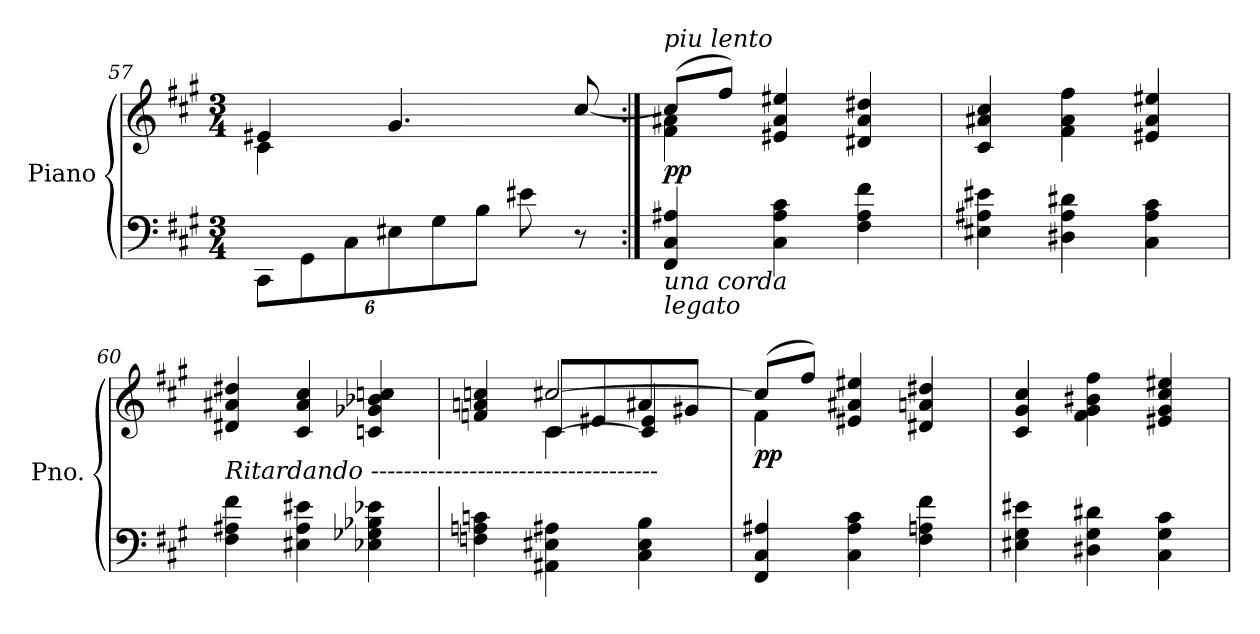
**kern	**kern	**dynam
*part1	*part1	*part1
*staff2	*staff1	*staff1/2
*I"Piano	*	*
*I'Pno.	*	*
*clefF4	*clefG2	*
*k[f#c#g#]	*k[f#c#g#]	*
*M3/4	*M3/4	*
*Xbrackettup	*	*
=57	=57	=57
*	*^	*
12CC#\L	4e#X/	4c#\	.
12GG#\	.	.	.
12C#\	.	.	.
12E#X\	4.g#/	2ryy	.
12G#\	.	.	.
12B\J	.	.	.
8e#X\	.	.	.
8r	[8cc#/	.	.
!!LO:PB:g=z	!!
=58:|!	=58:|!	=58:|!	=58:|!
*	*MM56	*	*
!	!LO:TX:a:i:t=piu lento	!	!
!LO:TX:b:i:t=una corda	!	!	!
!LO:TX:b:i:t=legato	!	!	!
!	!	!	!LO:DY:b
4FF#/ 4C#/ 4A#X/	(>8cc#/L]	4f#\ 4a#X\	pp
.	8ff#/J)	.	.
4C#\ 4A#\ 4c#\	4e#X/ 4a#/ 4ee#X/	2ryy	.
4F#\ 4A#\ 4f#\	4d#X/ 4a#/ 4dd#X/	.	.
*	*v	*v	*
=59	=59	=59
4E#X\ 4A#X\ 4e#X\	4c#/ 4a#X/ 4cc#/	.
4D#X\ 4A#\ 4d#X\	4f#\ 4a#\ 4ff#\	.
4C#\ 4A#\ 4c#\	4e#X/ 4a#/ 4ee#X/	.
=60	=60	=60
*	*MM50	*
!	!LO:TX:b:i:t=Ritardando -----------------------------------	!
4F#\ 4A#X\ 4f#\	4d#X/ 4a#X/ 4dd#X/	.
4E#X\ 4A#\ 4e#X\	4c#/ 4a#/ 4cc#/	.
4E-X\ 4G-X\ 4B-X\ 4e-X\	4cn/ 4g-X/ 4b-X/ 4ccn/	.
=61	=61	=61
*	*MM40	*
*	*^	*
*	*	*^	*
4Fn\ 4An\ 4cn\	4fn/ 4an/ 4ccn/	4ryy	4ryy	.
4AA#X\ 4E#X\ 4A#X\	[2cc#X/	8c#/L	[4c#\	.
.	.	8e#X/	.	.
4C#\ 4E#\ 4B\	.	8a#X/	4c#/] 4e#/	.
.	.	8g#X/J	.	.
*	*v	*v	*v	*
=62	=62	=62
*	*MM56	*
*	*^	*
!	!	!	!LO:DY:b
4FF#/ 4C#/ 4A#X/	(>8cc#/L]	4f#\	pp
.	8ff#/J)	.	.
4C#\ 4A#\ 4c#\	4e#X/ 4a#X/ 4ee#X/	2ryy	.
4F#\ 4An\ 4f#\	4d#X/ 4an/ 4dd#X/	.	.
*	*v	*v	*
=63	=63	=63
4E#X\ 4G#\ 4e#X\	4c#/ 4g#/ 4cc#/	.
4D#X\ 4G#\ 4d#X\	4f#\ 4g#\ 4b#X\ 4ff#\	.
4C#\ 4G#\ 4c#\	4e#X/ 4g#/ 4cc#/ 4ee#X/	.
=	=	=
*-	*-	*-
